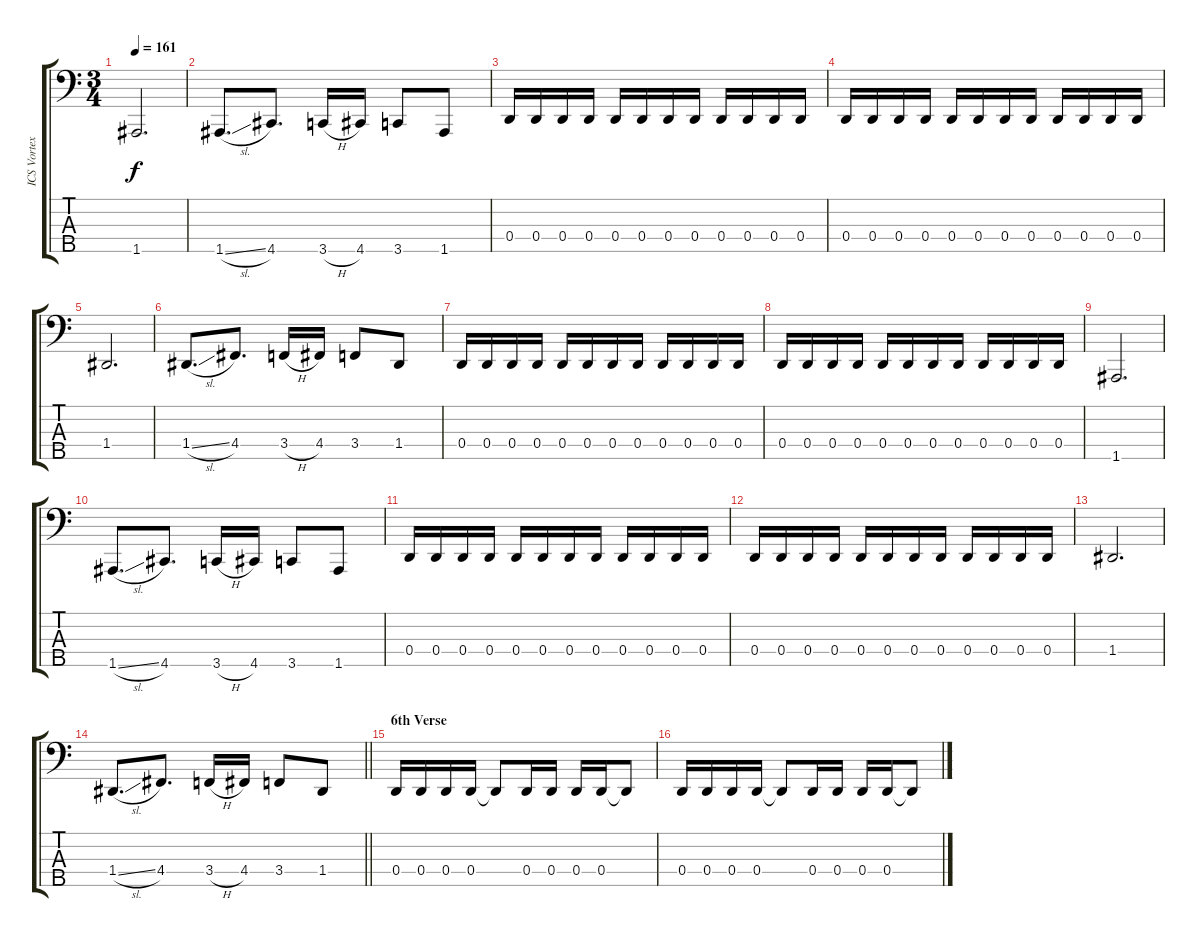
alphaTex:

\track ("ICS Vortex" "ICS Vortex") {instrument electricbassfinger}
\staff {score tabs}
\tuning (F2 C2 G1 D1 A0) {hide}
\ts (3 4)
\tempo 161
\clef f4
\ks c
1.5.2{d dy f} |
1.5{sl}.8{d} 4.5.8{d} 3.5{h}.16 4.5.16 3.5.8 1.5.8 |
0.4.16 0.4.16 0.4.16 0.4.16 0.4.16 0.4.16 0.4.16 0.4.16 0.4.16 0.4.16 0.4.16 0.4.16 |
0.4.16 0.4.16 0.4.16 0.4.16 0.4.16 0.4.16 0.4.16 0.4.16 0.4.16 0.4.16 0.4.16 0.4.16 |
1.4.2{d} |
1.4{sl}.8{d} 4.4.8{d} 3.4{h}.16 4.4.16 3.4.8 1.4.8 |
0.4.16 0.4.16 0.4.16 0.4.16 0.4.16 0.4.16 0.4.16 0.4.16 0.4.16 0.4.16 0.4.16 0.4.16 |
0.4.16 0.4.16 0.4.16 0.4.16 0.4.16 0.4.16 0.4.16 0.4.16 0.4.16 0.4.16 0.4.16 0.4.16 |
1.5.2{d} |
1.5{sl}.8{d} 4.5.8{d} 3.5{h}.16 4.5.16 3.5.8 1.5.8 |
0.4.16 0.4.16 0.4.16 0.4.16 0.4.16 0.4.16 0.4.16 0.4.16 0.4.16 0.4.16 0.4.16 0.4.16 |
0.4.16 0.4.16 0.4.16 0.4.16 0.4.16 0.4.16 0.4.16 0.4.16 0.4.16 0.4.16 0.4.16 0.4.16 |
1.4.2{d} |
\barLineRight lightlight
1.4{sl}.8{d} 4.4.8{d} 3.4{h}.16 4.4.16 3.4.8 1.4.8 |
\section ("" "6th Verse")
0.4.16 0.4.16 0.4.16 0.4.16 0.4{t}.8 0.4.16 0.4.16 0.4.16 0.4.16 0.4{t}.8 |
0.4.16 0.4.16 0.4.16 0.4.16 0.4{t}.8 0.4.16 0.4.16 0.4.16 0.4.16 0.4{t}.8
